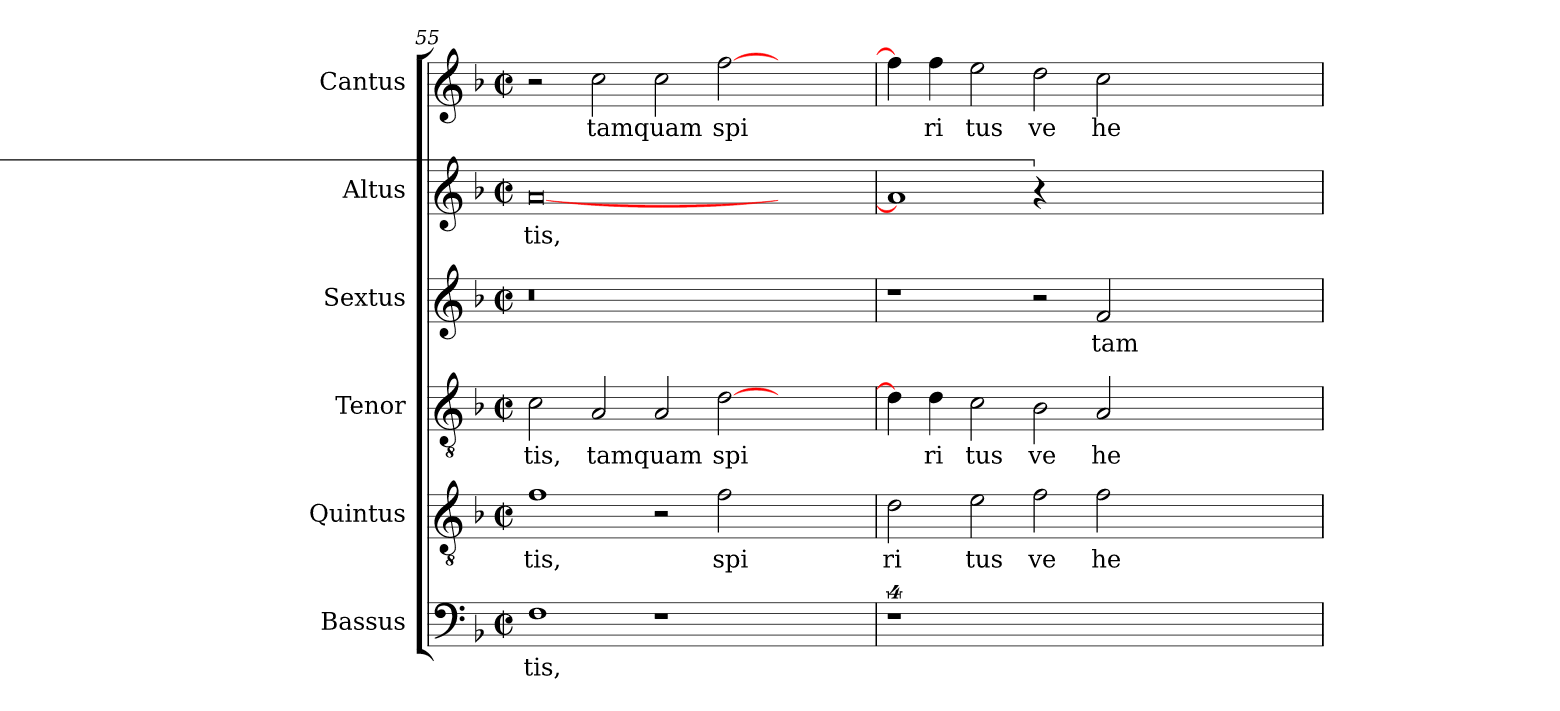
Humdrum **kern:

**kern	**text	**kern	**text	**kern	**text	**kern	**text	**kern	**text	**kern	**text
*part6	*part6	*part5	*part5	*part4	*part4	*part3	*part3	*part2	*part2	*part1	*part1
*staff6	*staff6	*staff5	*staff5	*staff4	*staff4	*staff3	*staff3	*staff2	*staff2	*staff1	*staff1
*I"Bassus	*	*I"Quintus	*	*I"Tenor	*	*I"Sextus	*	*I"Altus	*	*I"Cantus	*
*clefF4	*	*clefGv2	*	*clefGv2	*	*clefG2	*	*clefG2	*	*clefG2	*
*k[b-]	*	*k[b-]	*	*k[b-]	*	*k[b-]	*	*k[b-]	*	*k[b-]	*
*F:	*	*F:	*	*F:	*	*F:	*	*F:	*	*F:	*
*M2/2	*	*M2/2	*	*M2/2	*	*M2/2	*	*M2/2	*	*M2/2	*
*met(c|)	*	*met(c|)	*	*met(c|)	*	*met(c|)	*	*met(c|)	*	*met(c|)	*
=55	=55	=55	=55	=55	=55	=55	=55	=55	=55	=55	=55
!	!LO:LY:b:cj	!	!LO:LY:b:cj	!	!LO:LY:b:cj	!	!	!	!LO:LY:b:cj	!	!
1F	tis,	1f	tis,	2c\	tis,	0r	.	[<0a	tis,	2r	.
!	!	!	!	!	!LO:LY:b	!	!	!	!	!	!LO:LY:b
.	.	.	.	2A/	tamquam	.	.	.	.	2cc\	tamquam
!LO:N:vis=1	!	!	!	!	!	!	!	!	!	!	!
0r	.	2r	.	2A/	.	.	.	.	.	2cc\	.
!	!	!	!LO:LY:b:cj	!	!LO:LY:b	!	!	!	!	!	!LO:LY:b
.	.	2f\	spi	[>2d\	spi	.	.	.	.	[>2ff\	spi
.	.	1ryy	.	1ryy	.	1ryy	.	1ryy	.	1ryy	.
=56	=56	=56	=56	=56	=56	=56	=56	=56	=56	=56	=56
!	!	!	!LO:LY:b:cj	!	!	!	!	!	!	!	!
4%9r	.	2d\	ri	4d\]	.	1r	.	1a]	.	4ff\]	.
!	!	!	!	!	!LO:LY:b:cj	!	!	!	!	!	!LO:LY:b:cj
.	.	.	.	4d\	ri	.	.	.	.	4ff\	ri
!	!	!	!LO:LY:b:cj	!	!LO:LY:b:cj	!	!	!	!	!	!LO:LY:b:cj
.	.	2e\	tus	2c\	tus	.	.	.	.	2ee\	tus
!	!	!	!LO:LY:b:cj	!	!LO:LY:b:cj	!	!	!LO:N:vis=1	!	!	!LO:LY:b:cj
.	.	2f\	ve	2B-\	ve	2r	.	4%9r	.	2dd\	ve
!	!	!	!LO:LY:b:cj	!	!LO:LY:b:cj	!	!LO:LY:b:cj	!	!	!	!LO:LY:b:cj
.	.	2f\	he	2A/	he	2f/	tam	.	.	2cc\	he
.	.	1ryy	.	1ryy	.	1ryy	.	.	.	1ryy	.
1ryy	.	.	.	.	.	.	.	.	.	.	.
.	.	4ryy	.	4ryy	.	4ryy	.	.	.	4ryy	.
=	=	=	=	=	=	=	=	=	=	=	=
*-	*-	*-	*-	*-	*-	*-	*-	*-	*-	*-	*-
